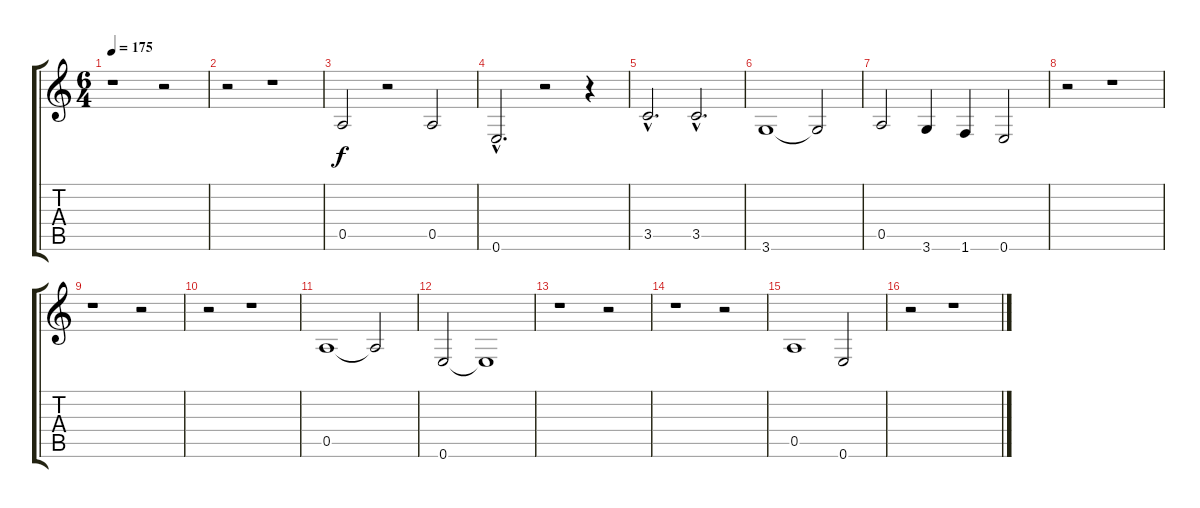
\track "" {instrument acousticguitarnylon}
\staff {score tabs}
\tuning (E4 B3 G3 D3 A2 E2) {hide}
\ts (6 4)
\tempo 175
\clef g2
\ks c
r.1{dy f} r.2 |
r.2 r.1 |
0.5.2 r.2 0.5.2 |
0.6{hac}.2{d} r.2 r.4 |
3.5{hac}.2{d} 3.5{hac}.2{d} |
3.6.1 3.6{t}.2 |
0.5.2 3.6.4 1.6.4 0.6.2 |
r.2 r.1 |
r.1 r.2 |
r.2 r.1 |
0.5.1 0.5{t}.2 |
0.6.2 0.6{t}.1 |
r.1 r.2 |
r.1 r.2 |
0.5.1 0.6.2 |
r.2 r.1
